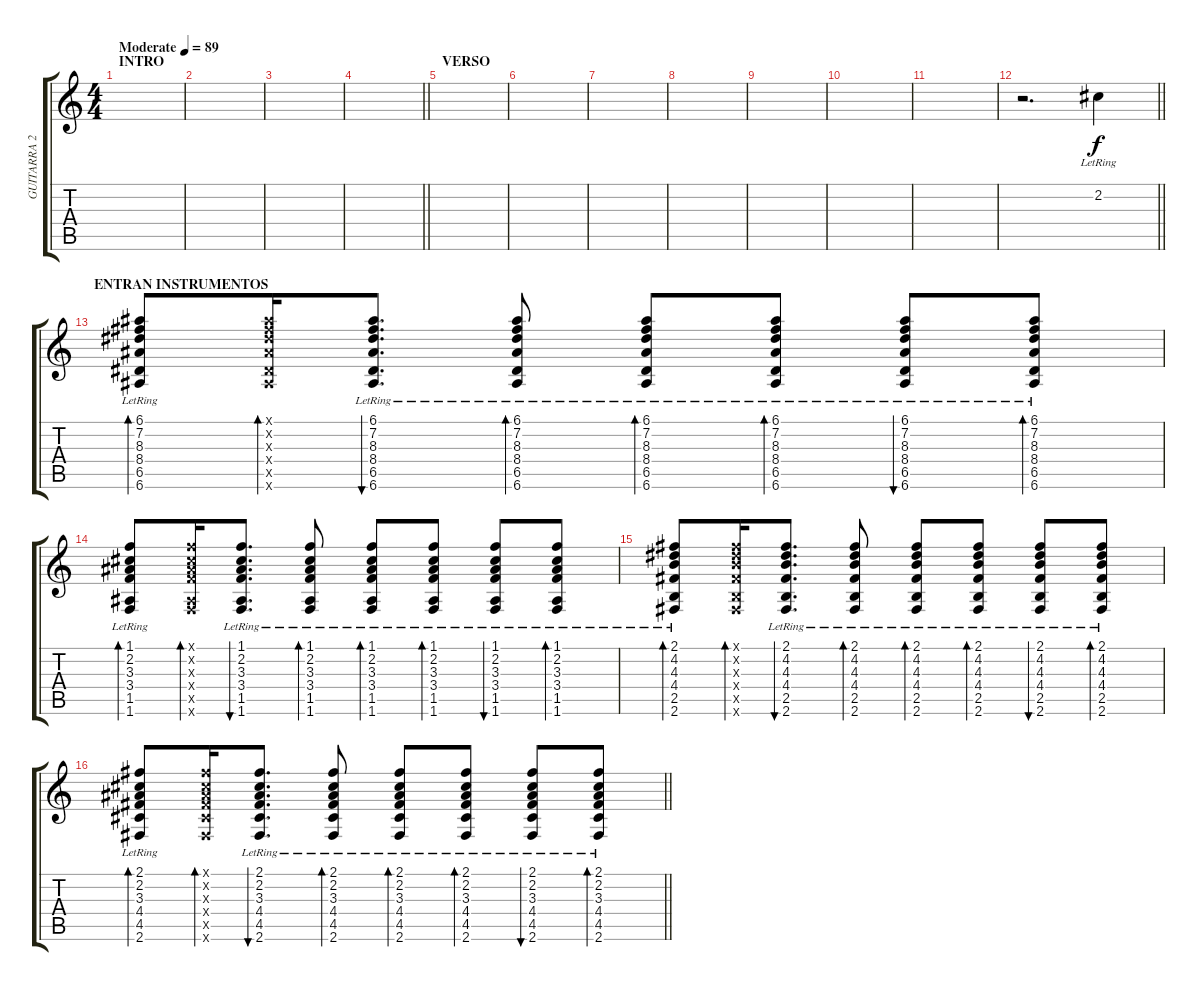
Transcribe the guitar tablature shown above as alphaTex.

\track ("GUITARRA 2" "GUITARRA 2") {instrument acousticguitarsteel}
\staff {score tabs}
\tuning (E4 B3 G3 D3 A2 E2) {hide}
\ts (4 4)
\section ("" "INTRO")
\tempo (89 "Moderate")
\clef g2
\ks c
|
|
|
\barLineRight lightlight
|
\section ("" "VERSO")
|
|
|
|
|
|
|
\barLineRight lightlight
r.2{d} 2.2{lr}.4 |
\section ("" "ENTRAN INSTRUMENTOS")
(6.1{lr} 7.2{lr} 8.3{lr} 8.4{lr} 6.5{lr} 6.6{lr}).8{bd 60} (6.1{x} 7.2{x} 8.3{x} 8.4{x} 6.5{x} 6.6{x}).16{bd 60} (6.1{lr} 7.2{lr} 8.3{lr} 8.4{lr} 6.5{lr} 6.6{lr}).8{d bu 60} (6.1{lr} 7.2{lr} 8.3{lr} 8.4{lr} 6.5{lr} 6.6{lr}).8{bd 60} (6.1{lr} 7.2{lr} 8.3{lr} 8.4{lr} 6.5{lr} 6.6{lr}).8{bd 60} (6.1{lr} 7.2{lr} 8.3{lr} 8.4{lr} 6.5{lr} 6.6{lr}).8{bd 60} (6.1{lr} 7.2{lr} 8.3{lr} 8.4{lr} 6.5{lr} 6.6{lr}).8{bu 60} (6.1{lr} 7.2{lr} 8.3{lr} 8.4{lr} 6.5{lr} 6.6{lr}).8{bd 60} |
(1.1{lr} 2.2{lr} 3.3{lr} 3.4{lr} 1.5{lr} 1.6{lr}).8{bd 60} (1.1{x} 2.2{x} 3.3{x} 3.4{x} 1.5{x} 1.6{x}).16{bd 60} (1.1{lr} 2.2{lr} 3.3{lr} 3.4{lr} 1.5{lr} 1.6{lr}).8{d bu 60} (1.1{lr} 2.2{lr} 3.3{lr} 3.4{lr} 1.5{lr} 1.6{lr}).8{bd 60} (1.1{lr} 2.2{lr} 3.3{lr} 3.4{lr} 1.5{lr} 1.6{lr}).8{bd 60} (1.1{lr} 2.2{lr} 3.3{lr} 3.4{lr} 1.5{lr} 1.6{lr}).8{bd 60} (1.1{lr} 2.2{lr} 3.3{lr} 3.4{lr} 1.5{lr} 1.6{lr}).8{bu 60} (1.1{lr} 2.2{lr} 3.3{lr} 3.4{lr} 1.5{lr} 1.6{lr}).8{bd 60} |
(2.1{lr} 4.2{lr} 4.3{lr} 4.4{lr} 2.5{lr} 2.6{lr}).8{bd 60} (2.1{x} 4.2{x} 4.3{x} 4.4{x} 2.5{x} 2.6{x}).16{bd 60} (2.1{lr} 4.2{lr} 4.3{lr} 4.4{lr} 2.5{lr} 2.6{lr}).8{d bu 60} (2.1{lr} 4.2{lr} 4.3{lr} 4.4{lr} 2.5{lr} 2.6{lr}).8{bd 60} (2.1{lr} 4.2{lr} 4.3{lr} 4.4{lr} 2.5{lr} 2.6{lr}).8{bd 60} (2.1{lr} 4.2{lr} 4.3{lr} 4.4{lr} 2.5{lr} 2.6{lr}).8{bd 60} (2.1{lr} 4.2{lr} 4.3{lr} 4.4{lr} 2.5{lr} 2.6{lr}).8{bu 60} (2.1{lr} 4.2{lr} 4.3{lr} 4.4{lr} 2.5{lr} 2.6{lr}).8{bd 60} |
\barLineRight lightlight
(2.1{lr} 2.2{lr} 3.3{lr} 4.4{lr} 4.5{lr} 2.6{lr}).8{bd 60} (2.1{x} 2.2{x} 3.3{x} 4.4{x} 4.5{x} 2.6{x}).16{bd 60} (2.1{lr} 2.2{lr} 3.3{lr} 4.4{lr} 4.5{lr} 2.6{lr}).8{d bu 60} (2.1{lr} 2.2{lr} 3.3{lr} 4.4{lr} 4.5{lr} 2.6{lr}).8{bd 60} (2.1{lr} 2.2{lr} 3.3{lr} 4.4{lr} 4.5{lr} 2.6{lr}).8{bd 60} (2.1{lr} 2.2{lr} 3.3{lr} 4.4{lr} 4.5{lr} 2.6{lr}).8{bd 60} (2.1{lr} 2.2{lr} 3.3{lr} 4.4{lr} 4.5{lr} 2.6{lr}).8{bu 60} (2.1{lr} 2.2{lr} 3.3{lr} 4.4{lr} 4.5{lr} 2.6{lr}).8{bd 60}
